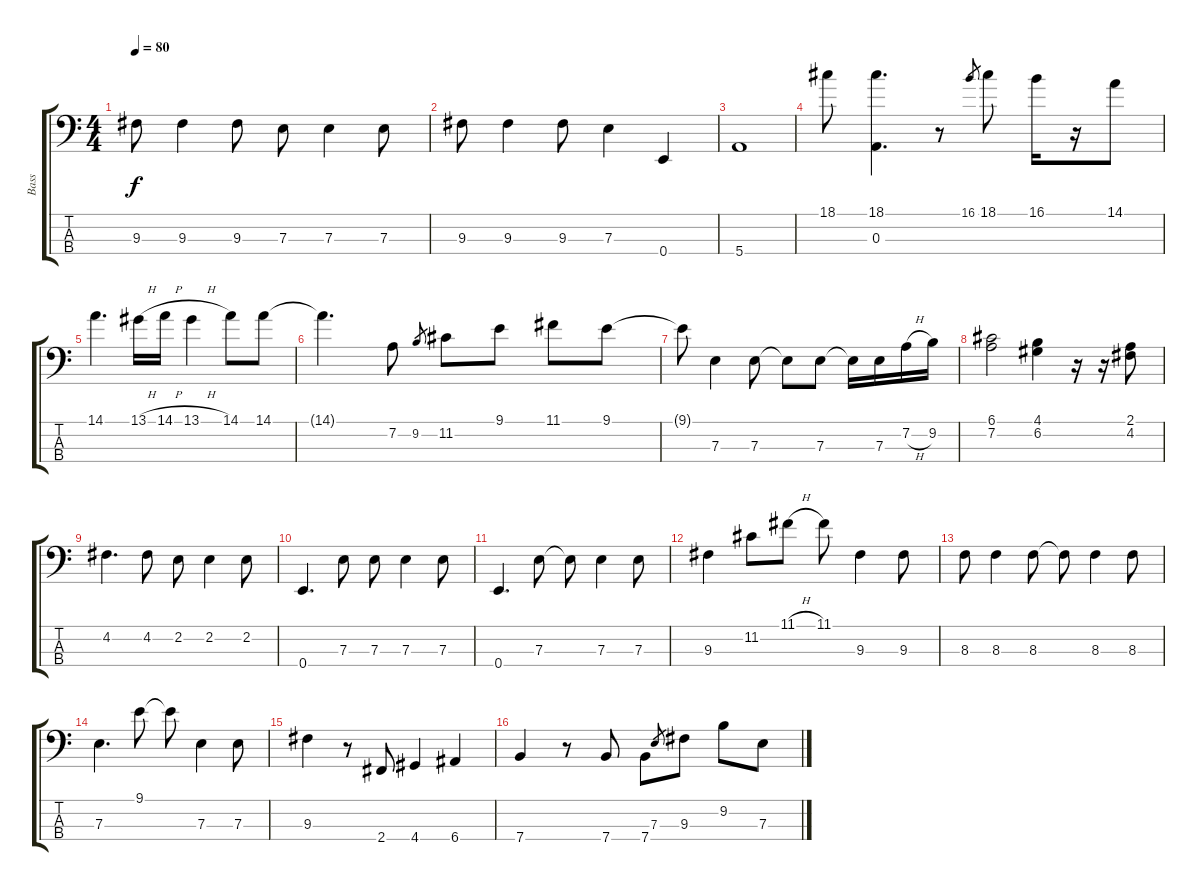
\track ("Bass" "Bass") {instrument fretlessbass}
\staff {score tabs}
\tuning (G2 D2 A1 E1) {hide}
\ts (4 4)
\tempo 80
\clef f4
\ks c
9.3.8{dy f} 9.3.4 9.3.8 7.3.8 7.3.4 7.3.8 |
9.3.8 9.3.4 9.3.8 7.3.4 0.4.4 |
5.4.1 |
18.1.8 (18.1 0.3).4{d} r.8 16.1.8{gr} 18.1.8 16.1.16 r.16 14.1.8 |
14.1.4{d} 13.1{h}.16 14.1{h}.16 13.1{h}.4 14.1.8 14.1.8 |
14.1{t}.4{d} 7.2.8 9.2.8{gr} 11.2.8 9.1.8 11.1.8 9.1.8 |
9.1{t}.8 7.3.4 7.3.8 7.3{t}.8 7.3.8 7.3{t}.16 7.3.16 7.2{h}.16 9.2.16 |
(6.1 7.2).2 (4.1 6.2).4 r.16 r.16 (2.1 4.2).8 |
4.2.4{d} 4.2.8 2.2.8 2.2.4 2.2.8 |
0.4.4{d} 7.3.8 7.3.8 7.3.4 7.3.8 |
0.4.4{d} 7.3.8 7.3{t}.8 7.3.4 7.3.8 |
9.3.4 11.2.8 11.1{h}.8 11.1.8 9.3.4 9.3.8 |
8.3.8 8.3.4 8.3.8 8.3{t}.8 8.3.4 8.3.8 |
7.3.4{d} 9.1.8 9.1{t}.8 7.3.4 7.3.8 |
9.3.4 r.8 2.4.8 4.4.4 6.4.4 |
7.4.4 r.8 7.4.8 7.4.8 7.3.8{gr} 9.3.8 9.2.8 7.3.8
